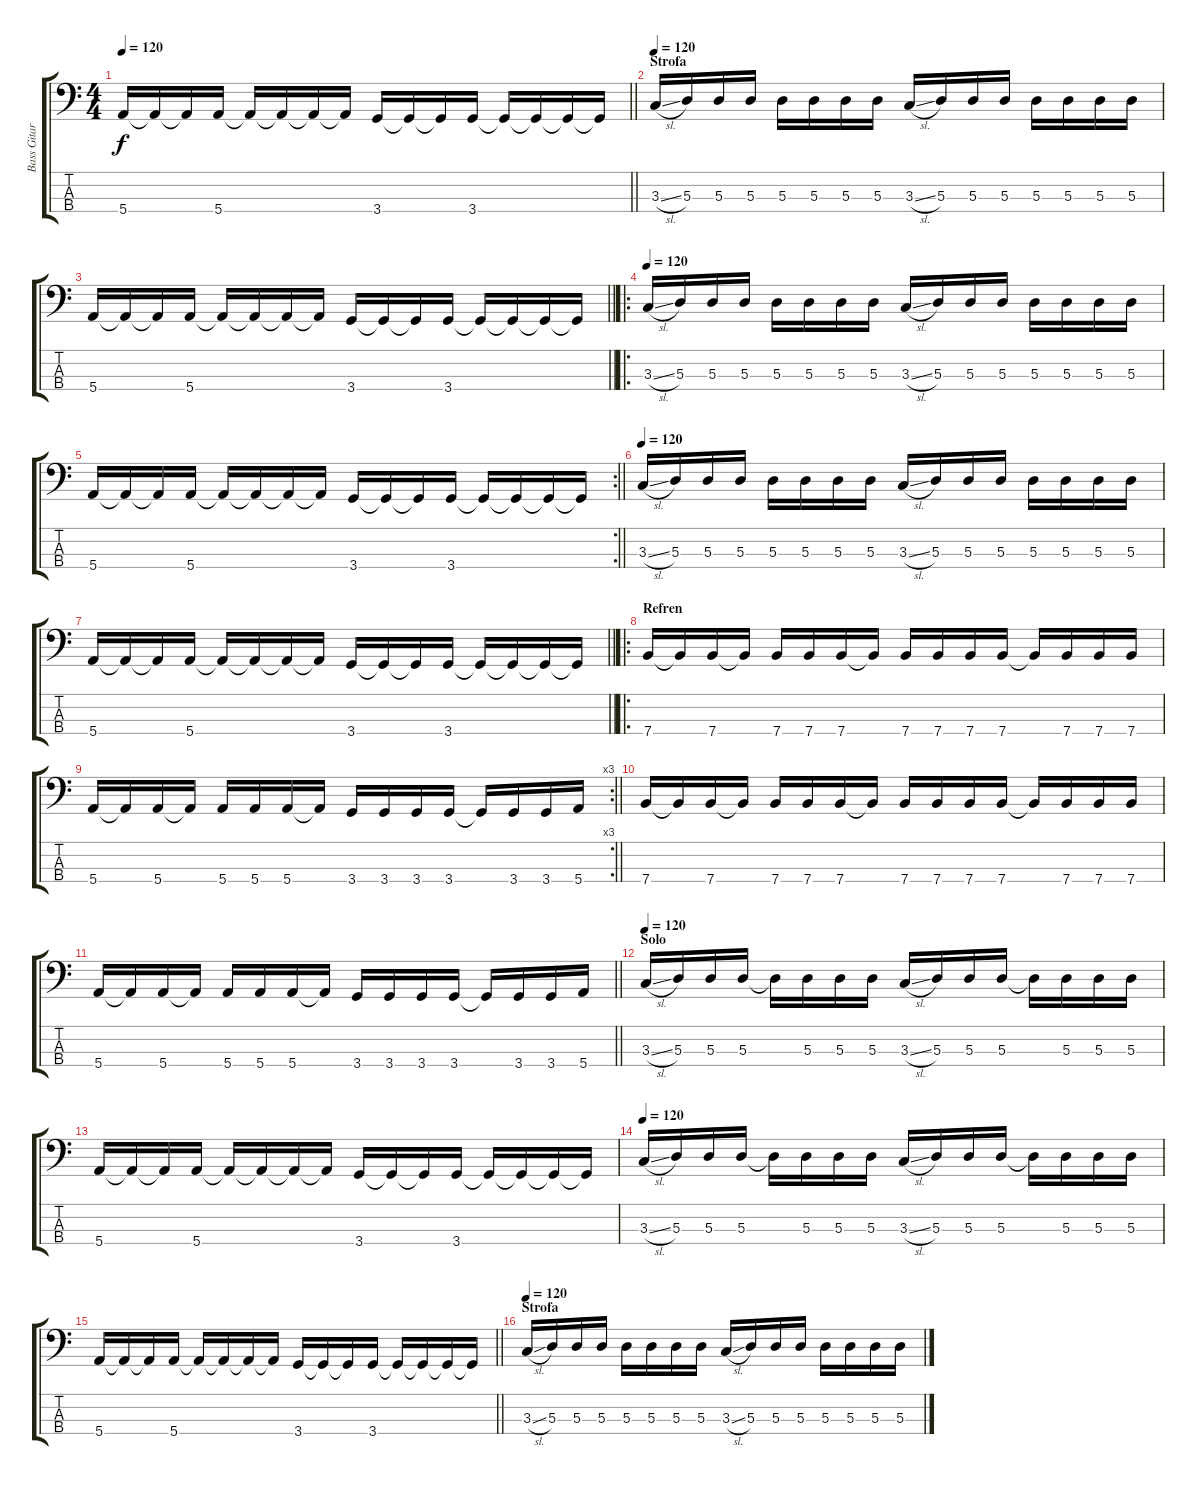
\track ("Bass Gitara" "Bass Gitar") {instrument electricbassfinger}
\staff {score tabs}
\tuning (G2 D2 A1 E1) {hide}
\ts (4 4)
\tempo 120
\clef f4
\barLineRight lightlight
\ks c
5.4.16{dy f} 5.4{t}.16 5.4{t}.16 5.4.16 5.4{t}.16 5.4{t}.16 5.4{t}.16 5.4{t}.16 3.4.16 3.4{t}.16 3.4{t}.16 3.4.16 3.4{t}.16 3.4{t}.16 3.4{t}.16 3.4{t}.16 |
\section ("" "Strofa")
\tempo 120
3.3{sl}.16 5.3.16 5.3.16 5.3.16 5.3.16 5.3.16 5.3.16 5.3.16 3.3{sl}.16 5.3.16 5.3.16 5.3.16 5.3.16 5.3.16 5.3.16 5.3.16 |
\barLineRight lightlight
5.4.16 5.4{t}.16 5.4{t}.16 5.4.16 5.4{t}.16 5.4{t}.16 5.4{t}.16 5.4{t}.16 3.4.16 3.4{t}.16 3.4{t}.16 3.4.16 3.4{t}.16 3.4{t}.16 3.4{t}.16 3.4{t}.16 |
\ro
\tempo 120
3.3{sl}.16 5.3.16 5.3.16 5.3.16 5.3.16 5.3.16 5.3.16 5.3.16 3.3{sl}.16 5.3.16 5.3.16 5.3.16 5.3.16 5.3.16 5.3.16 5.3.16 |
\rc 2
\barLineRight lightlight
5.4.16 5.4{t}.16 5.4{t}.16 5.4.16 5.4{t}.16 5.4{t}.16 5.4{t}.16 5.4{t}.16 3.4.16 3.4{t}.16 3.4{t}.16 3.4.16 3.4{t}.16 3.4{t}.16 3.4{t}.16 3.4{t}.16 |
\tempo 120
3.3{sl}.16 5.3.16 5.3.16 5.3.16 5.3.16 5.3.16 5.3.16 5.3.16 3.3{sl}.16 5.3.16 5.3.16 5.3.16 5.3.16 5.3.16 5.3.16 5.3.16 |
\barLineRight lightlight
5.4.16 5.4{t}.16 5.4{t}.16 5.4.16 5.4{t}.16 5.4{t}.16 5.4{t}.16 5.4{t}.16 3.4.16 3.4{t}.16 3.4{t}.16 3.4.16 3.4{t}.16 3.4{t}.16 3.4{t}.16 3.4{t}.16 |
\ro
\section ("" "Refren")
7.4.16 7.4{t}.16 7.4.16 7.4{t}.16 7.4.16 7.4.16 7.4.16 7.4{t}.16 7.4.16 7.4.16 7.4.16 7.4.16 7.4{t}.16 7.4.16 7.4.16 7.4.16 |
\rc 3
\barLineRight lightlight
5.4.16 5.4{t}.16 5.4.16 5.4{t}.16 5.4.16 5.4.16 5.4.16 5.4{t}.16 3.4.16 3.4.16 3.4.16 3.4.16 3.4{t}.16 3.4.16 3.4.16 5.4.16 |
7.4.16 7.4{t}.16 7.4.16 7.4{t}.16 7.4.16 7.4.16 7.4.16 7.4{t}.16 7.4.16 7.4.16 7.4.16 7.4.16 7.4{t}.16 7.4.16 7.4.16 7.4.16 |
\barLineRight lightlight
5.4.16 5.4{t}.16 5.4.16 5.4{t}.16 5.4.16 5.4.16 5.4.16 5.4{t}.16 3.4.16 3.4.16 3.4.16 3.4.16 3.4{t}.16 3.4.16 3.4.16 5.4.16 |
\section ("" "Solo")
\tempo 120
3.3{sl}.16 5.3.16 5.3.16 5.3.16 5.3{t}.16 5.3.16 5.3.16 5.3.16 3.3{sl}.16 5.3.16 5.3.16 5.3.16 5.3{t}.16 5.3.16 5.3.16 5.3.16 |
5.4.16 5.4{t}.16 5.4{t}.16 5.4.16 5.4{t}.16 5.4{t}.16 5.4{t}.16 5.4{t}.16 3.4.16 3.4{t}.16 3.4{t}.16 3.4.16 3.4{t}.16 3.4{t}.16 3.4{t}.16 3.4{t}.16 |
\tempo 120
3.3{sl}.16 5.3.16 5.3.16 5.3.16 5.3{t}.16 5.3.16 5.3.16 5.3.16 3.3{sl}.16 5.3.16 5.3.16 5.3.16 5.3{t}.16 5.3.16 5.3.16 5.3.16 |
\barLineRight lightlight
5.4.16 5.4{t}.16 5.4{t}.16 5.4.16 5.4{t}.16 5.4{t}.16 5.4{t}.16 5.4{t}.16 3.4.16 3.4{t}.16 3.4{t}.16 3.4.16 3.4{t}.16 3.4{t}.16 3.4{t}.16 3.4{t}.16 |
\section ("" "Strofa")
\tempo 120
3.3{sl}.16 5.3.16 5.3.16 5.3.16 5.3.16 5.3.16 5.3.16 5.3.16 3.3{sl}.16 5.3.16 5.3.16 5.3.16 5.3.16 5.3.16 5.3.16 5.3.16
